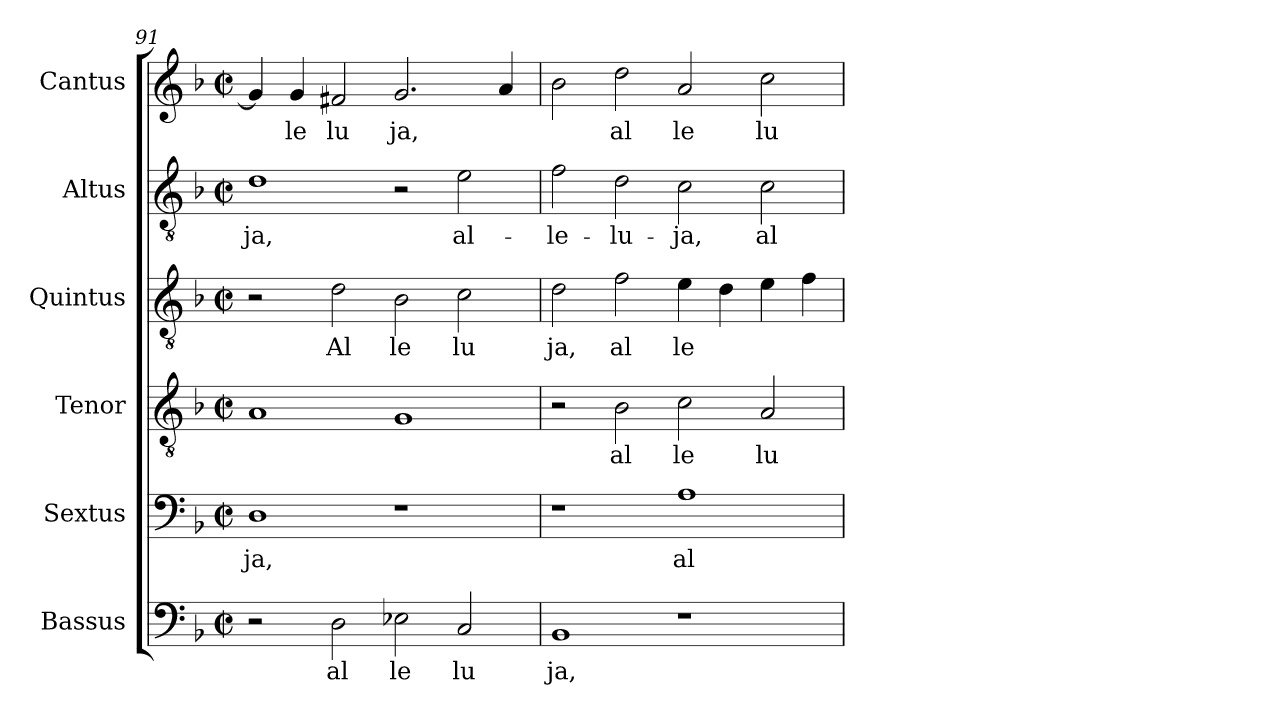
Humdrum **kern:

**kern	**text	**kern	**text	**kern	**text	**kern	**text	**kern	**text	**kern	**text
*part6	*part6	*part5	*part5	*part4	*part4	*part3	*part3	*part2	*part2	*part1	*part1
*staff6	*staff6	*staff5	*staff5	*staff4	*staff4	*staff3	*staff3	*staff2	*staff2	*staff1	*staff1
*I"Bassus	*	*I"Sextus	*	*I"Tenor	*	*I"Quintus	*	*I"Altus	*	*I"Cantus	*
*clefF4	*	*clefF4	*	*clefGv2	*	*clefGv2	*	*clefGv2	*	*clefG2	*
*k[b-]	*	*k[b-]	*	*k[b-]	*	*k[b-]	*	*k[b-]	*	*k[b-]	*
*F:	*	*F:	*	*F:	*	*F:	*	*F:	*	*F:	*
*M2/2	*	*M2/2	*	*M2/2	*	*M2/2	*	*M2/2	*	*M2/2	*
*met(c|)	*	*met(c|)	*	*met(c|)	*	*met(c|)	*	*met(c|)	*	*met(c|)	*
=91	=91	=91	=91	=91	=91	=91	=91	=91	=91	=91	=91
!	!	!	!LO:LY:b:cj	!	!	!	!	!	!LO:LY:b:cj	!	!
2r	.	1D	ja,	1A	.	2r	.	1d	-ja,	4g/]	.
!	!	!	!	!	!	!	!	!	!	!	!LO:LY:b:cj
.	.	.	.	.	.	.	.	.	.	4g/	le
!	!LO:LY:b:cj	!	!	!	!	!	!LO:LY:b:cj	!	!	!	!LO:LY:b:cj
2D\	al	.	.	.	.	2d\	Al	.	.	2f#X/	lu
!	!LO:LY:b:cj	!	!	!	!	!	!LO:LY:b:cj	!	!	!	!LO:LY:b:cj
2E-X\	le	1r	.	1G	.	2B-\	le	2r	.	2.g/	ja,
!	!LO:LY:b:cj	!	!	!	!	!	!LO:LY:b:cj	!	!LO:LY:b:cj	!	!
2C/	lu	.	.	.	.	2c\	lu	2e\	al-	.	.
.	.	.	.	.	.	.	.	.	.	4a/	.
=92	=92	=92	=92	=92	=92	=92	=92	=92	=92	=92	=92
!	!LO:LY:b:cj	!	!	!	!	!	!LO:LY:b:cj	!	!LO:LY:b:cj	!	!
1BB-	ja,	1r	.	2r	.	2d\	ja,	2f\	-le-	2b-\	.
!	!	!	!	!	!LO:LY:b:cj	!	!LO:LY:b:cj	!	!LO:LY:b:cj	!	!LO:LY:b:cj
.	.	.	.	2B-\	al	2f\	al	2d\	-lu-	2dd\	al
!	!	!	!LO:LY:b:cj	!	!LO:LY:b:cj	!	!LO:LY:b:cj	!	!LO:LY:b:cj	!	!LO:LY:b:cj
1r	.	1A	al	2c\	le	4e\	le	2c\	-ja,	2a/	le
.	.	.	.	.	.	4d\	.	.	.	.	.
!	!	!	!	!	!LO:LY:b:cj	!	!	!	!LO:LY:b:cj	!	!LO:LY:b:cj
.	.	.	.	2A/	lu	4e\	.	2c\	al-	2cc\	lu
.	.	.	.	.	.	4f\	.	.	.	.	.
=	=	=	=	=	=	=	=	=	=	=	=
*-	*-	*-	*-	*-	*-	*-	*-	*-	*-	*-	*-
